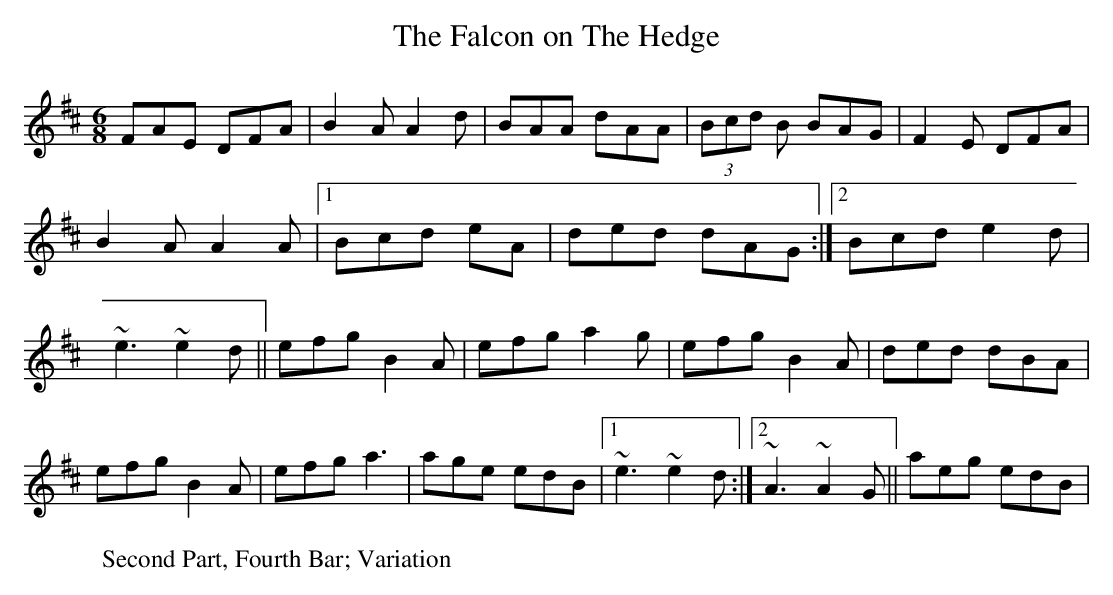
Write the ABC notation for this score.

X:1
T:The Falcon on The Hedge
M:6/8
L:1/8
K:D
FAE DFA|B2A A2d|BAA dAA|(3Bcd B BAG|\
F2E DFA|B2A A2A|1 Bcd e+cA+A|ded dAG:|2 Bcd e2d|~e3 ~e2d||\
efg B2A|efg a2g|efg B2A|ded dBA|\
efg B2A|efg a3|age edB|1 ~e3 ~e2d:|2 ~A3 ~A2G||\
aeg edB|\
W: Second Part, Fourth Bar; Variation
